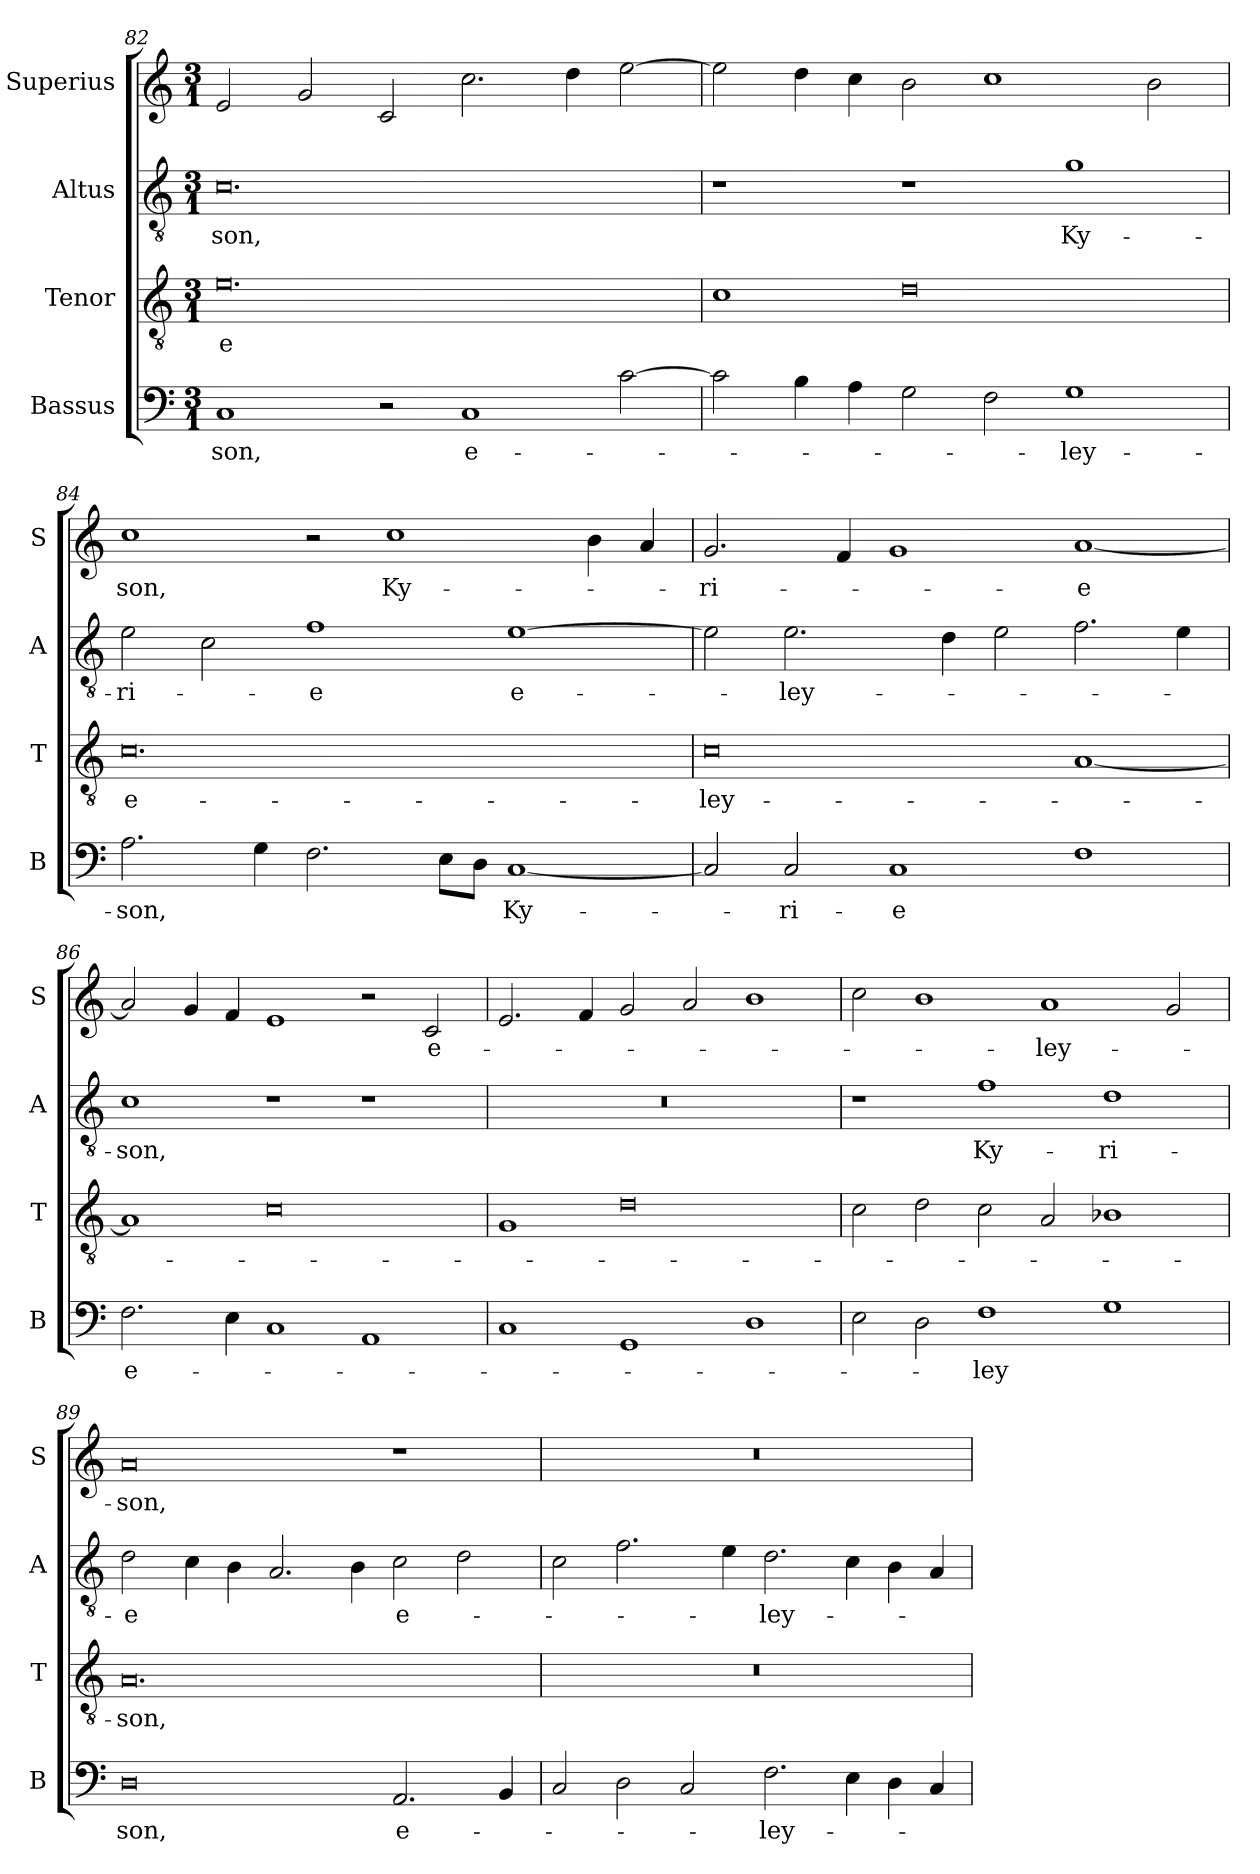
**kern	**text	**kern	**text	**kern	**text	**kern	**text
*part4	*part4	*part3	*part3	*part2	*part2	*part1	*part1
*staff4	*staff4	*staff3	*staff3	*staff2	*staff2	*staff1	*staff1
*I"Bassus	*	*I"Tenor	*	*I"Altus	*	*I"Superius	*
*I'B	*	*I'T	*	*I'A	*	*I'S	*
*clefF4	*	*clefGv2	*	*clefGv2	*	*clefG2	*
*k[]	*	*k[]	*	*k[]	*	*k[]	*
*M3/1	*	*M3/1	*	*M3/1	*	*M3/1	*
=82	=82	=82	=82	=82	=82	=82	=82
!	!LO:LY:i	!	!	!	!LO:LY:i	!	!
1C	-son,	0.e	-e	0.c	-son,	2e	.
.	.	.	.	.	.	2g	.
2r	.	.	.	.	.	2c	.
!	!LO:LY:i	!	!	!	!	!	!
1C	e-	.	.	.	.	2.cc	.
.	.	.	.	.	.	4dd	.
[2c	.	.	.	.	.	[2ee	.
=83	=83	=83	=83	=83	=83	=83	=83
2c]	.	1c	.	1r	.	2ee]	.
4B	.	.	.	.	.	4dd	.
4A	.	.	.	.	.	4cc	.
2G	.	0d	.	1r	.	2b	.
2F	.	.	.	.	.	1cc	.
!	!LO:LY:i	!	!	!	!LO:LY:i	!	!
1G	-ley-	.	.	1g	Ky-	.	.
.	.	.	.	.	.	2b	.
=84	=84	=84	=84	=84	=84	=84	=84
!	!LO:LY:i	!	!	!	!LO:LY:i	!	!LO:LY:i
2.A	-son,	0.c	e-	2e	-ri-	1cc	-son,
.	.	.	.	2c	.	.	.
4G	.	.	.	.	.	.	.
!	!	!	!	!	!LO:LY:i	!	!
2.F	.	.	.	1f	-e	2r	.
!	!	!	!	!	!	!	!LO:LY:i
.	.	.	.	.	.	1cc	Ky-
8EL	.	.	.	.	.	.	.
8DJ	.	.	.	.	.	.	.
!	!LO:LY:i	!	!	!	!LO:LY:i	!	!
[1C	Ky-	.	.	[1e	e-	.	.
.	.	.	.	.	.	4b	.
.	.	.	.	.	.	4a	.
=85	=85	=85	=85	=85	=85	=85	=85
!	!	!	!	!	!	!	!LO:LY:i
2C]	.	0c	-ley-	2e]	.	2.g	-ri-
!	!LO:LY:i	!	!	!	!LO:LY:i	!	!
2C	-ri-	.	.	2.e	-ley-	.	.
.	.	.	.	.	.	4f	.
!	!LO:LY:i	!	!	!	!	!	!
1C	-e	.	.	.	.	1g	.
.	.	.	.	4d	.	.	.
.	.	.	.	2e	.	.	.
!	!	!	!	!	!	!	!LO:LY:i
1F	.	[1A	.	2.f	.	[1a	-e
.	.	.	.	4e	.	.	.
=86	=86	=86	=86	=86	=86	=86	=86
!	!LO:LY:i	!	!	!	!LO:LY:i	!	!
2.F	e-	1A]	.	1c	-son,	2a]	.
.	.	.	.	.	.	4g	.
4E	.	.	.	.	.	4f	.
1C	.	0c	.	1r	.	1e	.
1AA	.	.	.	1r	.	2r	.
!	!	!	!	!	!	!	!LO:LY:i
.	.	.	.	.	.	2c	e-
=87	=87	=87	=87	=87	=87	=87	=87
1C	.	1G	.	0.r	.	2.e	.
.	.	.	.	.	.	4f	.
1GG	.	0d	.	.	.	2g	.
.	.	.	.	.	.	2a	.
1D	.	.	.	.	.	1b	.
=88	=88	=88	=88	=88	=88	=88	=88
2E	.	2c	.	1r	.	2cc	.
2D	.	2d	.	.	.	1b	.
!	!LO:LY:i	!	!	!	!LO:LY:i	!	!
1F	-ley	2c	.	1f	Ky-	.	.
!	!	!	!	!	!	!	!LO:LY:i
.	.	2A	.	.	.	1a	-ley-
!	!	!	!	!	!LO:LY:i	!	!
1G	.	1B-X	.	1d	-ri-	.	.
.	.	.	.	.	.	2g	.
=89	=89	=89	=89	=89	=89	=89	=89
!	!LO:LY:i	!	!	!	!LO:LY:i	!	!LO:LY:i
0D	son,	0.A	-son,	2d	-e	0a	-son,
.	.	.	.	4c	.	.	.
.	.	.	.	4B	.	.	.
.	.	.	.	2.A	.	.	.
.	.	.	.	4B	.	.	.
!	!LO:LY:i	!	!	!	!LO:LY:i	!	!
2.AA	e-	.	.	2c	e-	1r	.
.	.	.	.	2d	.	.	.
4BB	.	.	.	.	.	.	.
=90	=90	=90	=90	=90	=90	=90	=90
2C	.	0.r	.	2c	.	0.r	.
2D	.	.	.	2.f	.	.	.
2C	.	.	.	.	.	.	.
.	.	.	.	4e	.	.	.
!	!LO:LY:i	!	!	!	!LO:LY:i	!	!
2.F	-ley-	.	.	2.d	-ley-	.	.
4E	.	.	.	4c	.	.	.
4D	.	.	.	4B	.	.	.
4C	.	.	.	4A	.	.	.
=	=	=	=	=	=	=	=
*-	*-	*-	*-	*-	*-	*-	*-
